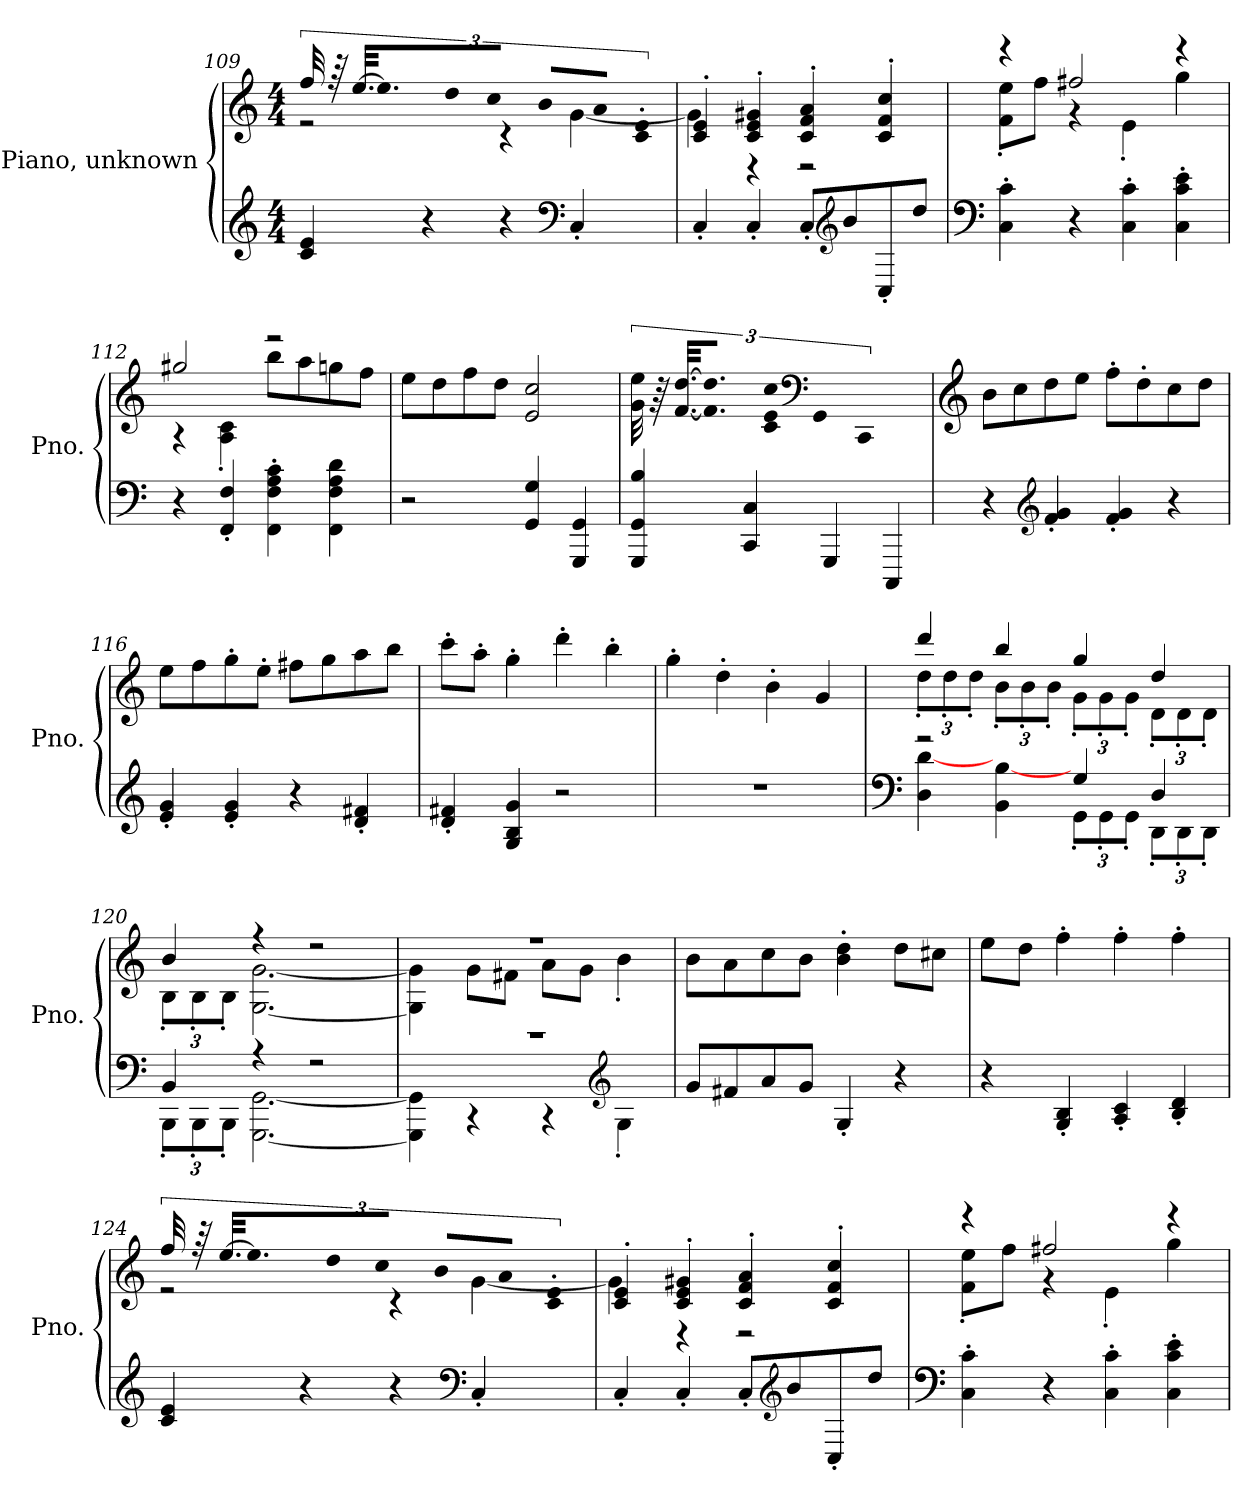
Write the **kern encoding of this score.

**kern	**kern
*part1	*part1
*staff2	*staff1
*I"Piano, unknown	*
*I'Pno.	*
!!LO:LB:g=z
*clefG2	*clefG2
*k[]	*k[]
*M4/4	*M4/4
=109	=109
*	*^
4c/ 4e/	48ff/	2r
.	96r	.
.	[48.ee/KKL	.
.	8.ee/]	.
4r	8dd/	.
.	8cc/J	.
4r	8b/L	4r
.	8a/J	.
*clefF4	*	*
4C'/	4c/' 4e/'	[4g\
=110	=110	=110
4C'/	4c/' 4e/'	4g\]
4C'/	4c/' 4e/' 4g#X/'	4r
8C'/L	4c/' 4f/' 4a/'	2r
*clefG2	*	*
8b/	.	.
8C'/	4c/' 4f/' 4cc/'	.
8dd/J	.	.
=111	=111	=111
*clefF4	*	*
4C\' 4c\'	4r	8f\' 8ee\'L
.	.	8ff\J
4r	2ff#X/	4r
4C\' 4c\'	.	4e'\
4C\' 4c\' 4e\'	4r	4gg\
=112	=112	=112
4r	2gg#X/	4r
4FF/' 4F/'	.	4A\' 4c\'
4FF\' 4F\' 4A\' 4c\'	2r	8bb\L
.	.	8aa\
4FF\ 4F\ 4A\ 4d\	.	8ggn\
.	.	8ff\J
*	*v	*v
!!LO:PB:g=z
=113	=113
2r	8ee\L
.	8dd\
.	8ff\
.	8dd\J
4GG/ 4G/	2e/ 2cc/
4GGG/ 4GG/	.
=114	=114
4GGG/ 4GG/ 4B/	48g\ 48ee\
.	96r
.	[48.f/ [48.dd/KKL
.	8.f/] 8.dd/]J
4CC/ 4C/	4c/ 4e/ 4cc/
*	*clefF4
4GGG/	4GG/
4CCC/	4CC/
=115	=115
*	*clefG2
4r	8b\L
.	8cc\
*clefG2	*
4f/' 4g/'	8dd\
.	8ee\J
4f/' 4g/'	8ff'\L
.	8dd'\
4r	8cc\
.	8dd\J
=116	=116
4e/' 4g/'	8ee\L
.	8ff\
4e/' 4g/'	8gg'\
.	8ee'\J
4r	8ff#X\L
.	8gg\
4d/' 4f#X/'	8aa\
.	8bb\J
=117	=117
4d/' 4f#X/'	8ccc'\L
.	8aa'\J
4G/ 4B/ 4g/	4gg'\
2r	4ddd'\
.	4bb'\
!!LO:LB:g=z
=118	=118
1r	4gg'\
.	4dd'\
.	4b'\
.	4g/
=119	=119
*clefF4	*
*^	*^
*	*	*	*Xbrackettup
2r	4D\ [4d\	4ddd/	12dd'\L
.	.	.	12dd'\
.	.	.	12dd'\J
.	4BB\ [4B\	4bb/	12b'\L
.	.	.	12b'\
.	.	.	12b'\J
*	*Xbrackettup	*	*
4G/	12GG'\L	4gg/	12g'\L
.	12GG'\	.	12g'\
.	12GG'\J	.	12g'\J
4D/	12DD'\L	4dd/	12d'\L
.	12DD'\	.	12d'\
.	12DD'\J	.	12d'\J
=120	=120	=120	=120
4BB/	12BBB'\L	4b/	12B'\L
.	12BBB'\	.	12B'\
.	12BBB'\J	.	12B'\J
4r	[2.GGG\ [2.GG\	4r	[2.G\ [2.g\
2r	.	2r	.
=121	=121	=121	=121
1r	4GGG\] 4GG\]	1r	4G\] 4g\]
.	4r	.	8g\L
.	.	.	8f#X\J
.	4r	.	8a\L
.	.	.	8g\J
*clefG2	*	*	*
.	4G'\	.	4b'\
*v	*v	*	*
*	*v	*v
!!LO:LB:g=z
=122	=122
8g/L	8b\L
8f#X/	8a\
8a/	8cc\
8g/J	8b\J
4G'/	4b\' 4dd\'
4r	8dd\L
.	8cc#X\J
=123	=123
4r	8ee\L
.	8dd\J
4G/' 4B/'	4ff'\
4A/' 4c/'	4ff'\
4B/' 4d/'	4ff'\
=124	=124
*	*brackettup
*	*^
4c/ 4e/	48ff/	2r
.	96r	.
.	[48.ee/KKL	.
.	8.ee/]	.
4r	8dd/	.
.	8cc/J	.
4r	8b/L	4r
.	8a/J	.
*clefF4	*	*
4C'/	4c/' 4e/'	[4g\
=125	=125	=125
4C'/	4c/' 4e/'	4g\]
4C'/	4c/' 4e/' 4g#X/'	4r
8C'/L	4c/' 4f/' 4a/'	2r
*clefG2	*	*
8b/	.	.
8C'/	4c/' 4f/' 4cc/'	.
8dd/J	.	.
!!LO:LB:g=z	!!
=126	=126	=126
*clefF4	*	*
4C\' 4c\'	4r	8f\' 8ee\'L
.	.	8ff\J
4r	2ff#X/	4r
4C\' 4c\'	.	4e'\
4C\' 4c\' 4e\'	4r	4gg\
*	*v	*v
=	=
*-	*-
